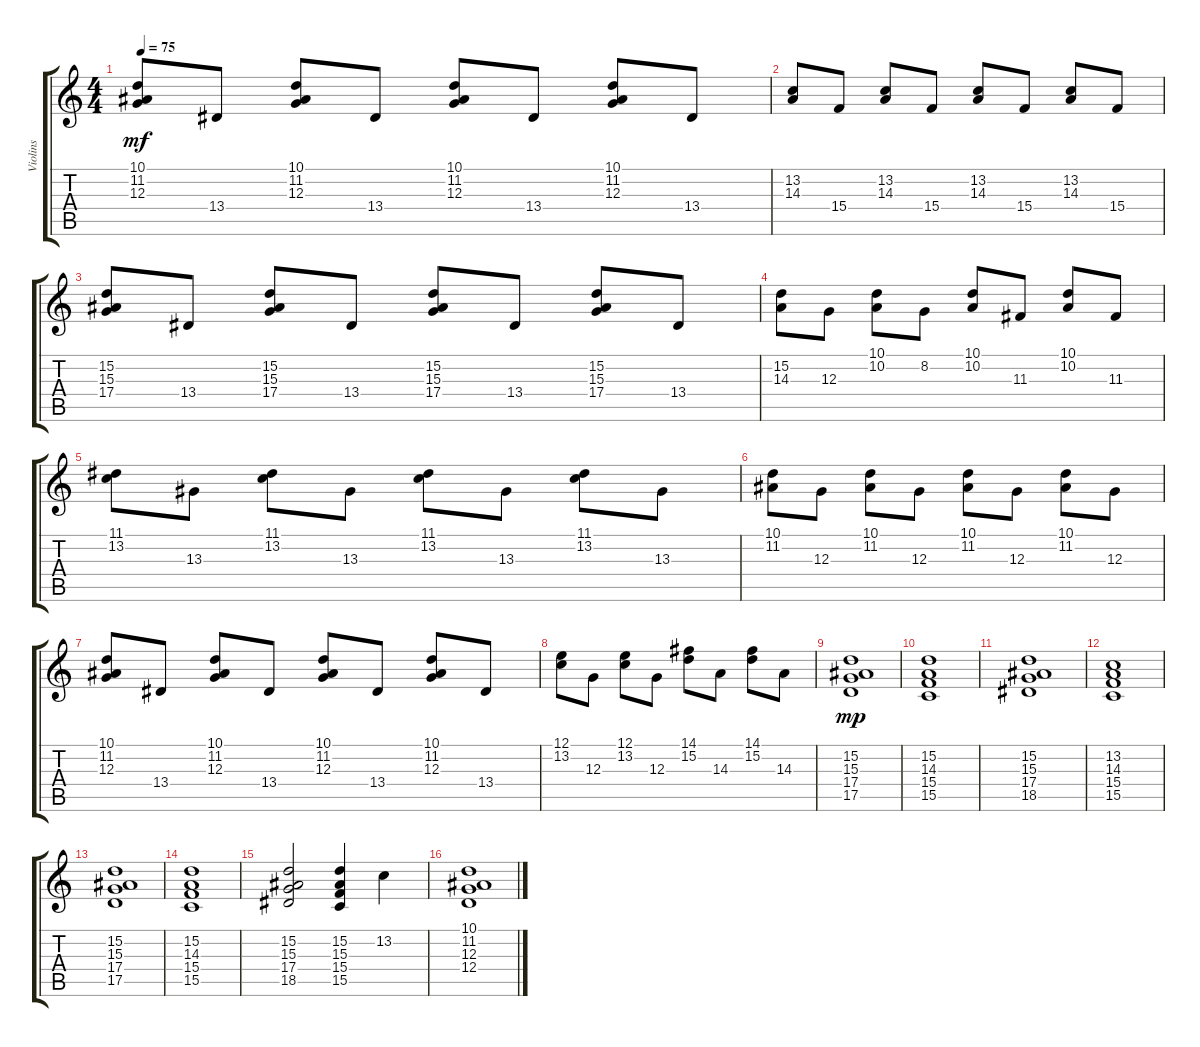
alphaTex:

\track ("Violins" "Violins") {instrument stringensemble1}
\staff {score tabs}
\tuning (E4 B3 G3 D3 A2 E2) {hide}
\ts (4 4)
\tempo 75
\clef g2
\ks c
(10.1 11.2 12.3).8{dy mf} 13.4.8 (10.1 11.2 12.3).8 13.4.8 (10.1 11.2 12.3).8 13.4.8 (10.1 11.2 12.3).8 13.4.8 |
(13.2 14.3).8 15.4.8 (13.2 14.3).8 15.4.8 (13.2 14.3).8 15.4.8 (13.2 14.3).8 15.4.8 |
(15.2 15.3 17.4).8 13.4.8 (15.2 15.3 17.4).8 13.4.8 (15.2 15.3 17.4).8 13.4.8 (15.2 15.3 17.4).8 13.4.8 |
(15.2 14.3).8 12.3.8 (10.1 10.2).8 8.2.8 (10.1 10.2).8 11.3.8 (10.1 10.2).8 11.3.8 |
(11.1 13.2).8 13.3.8 (11.1 13.2).8 13.3.8 (11.1 13.2).8 13.3.8 (11.1 13.2).8 13.3.8 |
(10.1 11.2).8 12.3.8 (10.1 11.2).8 12.3.8 (10.1 11.2).8 12.3.8 (10.1 11.2).8 12.3.8 |
(10.1 11.2 12.3).8 13.4.8 (10.1 11.2 12.3).8 13.4.8 (10.1 11.2 12.3).8 13.4.8 (10.1 11.2 12.3).8 13.4.8 |
(12.1 13.2).8 12.3.8 (12.1 13.2).8 12.3.8 (14.1 15.2).8 14.3.8 (14.1 15.2).8 14.3.8 |
(15.2 15.3 17.4 17.5).1{dy mp} |
(15.2 14.3 15.4 15.5).1 |
(15.2 15.3 17.4 18.5).1 |
(13.2 14.3 15.4 15.5).1 |
(15.2 15.3 17.4 17.5).1 |
(15.2 14.3 15.4 15.5).1 |
(15.2 15.3 17.4 18.5).2 (15.2 15.3 15.4 15.5).4 13.2.4 |
(10.1 11.2 12.3 12.4).1
